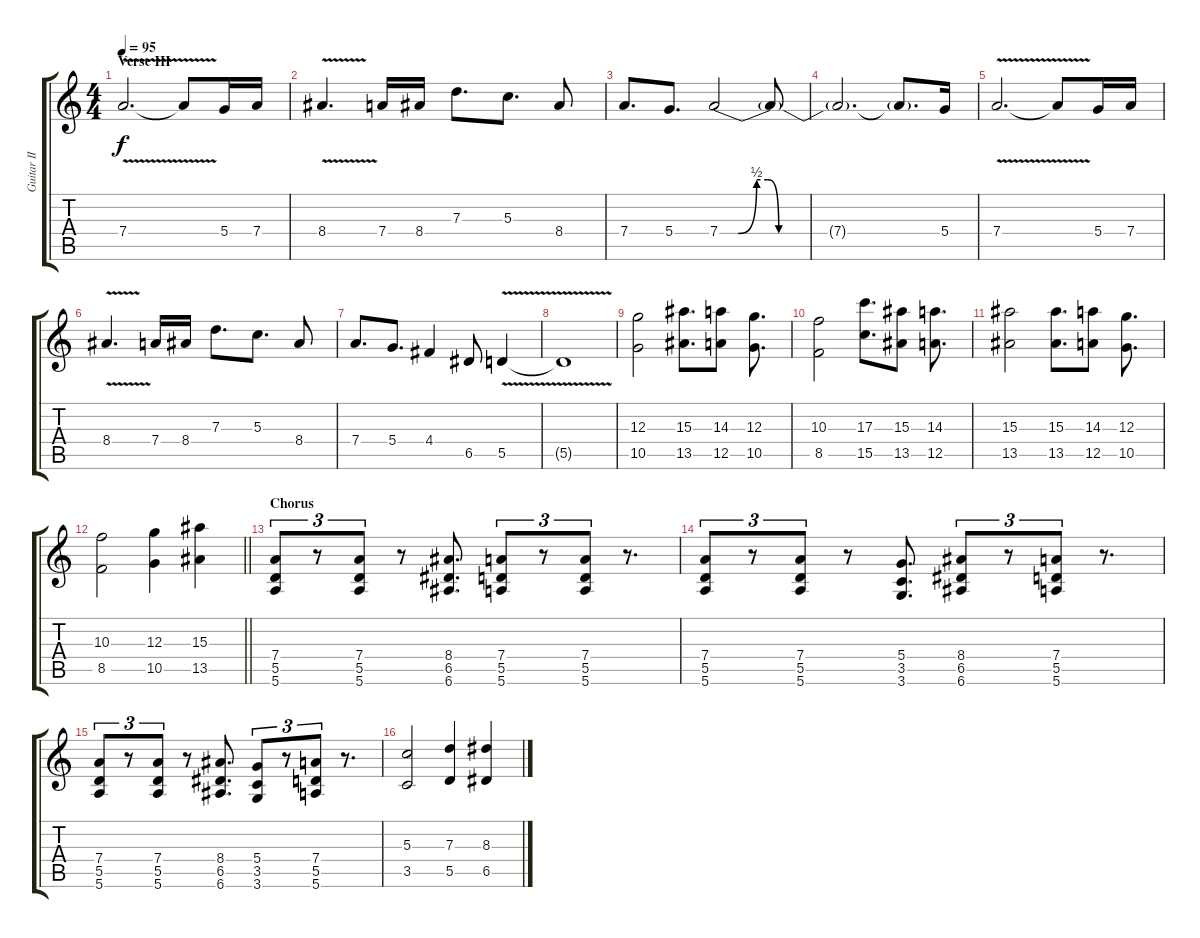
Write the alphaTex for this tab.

\track ("Guitar II" "Guitar II") {instrument overdrivenguitar}
\staff {score tabs}
\tuning (E4 B3 G3 D3 A2 E2) {hide}
\ts (4 4)
\section ("" "Verse III")
\tempo 95
\clef g2
\ks c
7.4{v}.2{d dy f} 7.4{t}.8 5.4.16 7.4.16 |
8.4{v}.4{d} 7.4.16 8.4.16 7.3.8{d} 5.3.8{d} 8.4.8 |
7.4.8{d} 5.4.8{d} 7.4{be (custom 0 0 5 0 10 2 13 2 16 0 60 0)}.2 7.4{t}.8 |
7.4{t}.2{d} 7.4{t}.8{d} 5.4.16 |
7.4{v}.2{d} 7.4{t}.8 5.4.16 7.4.16 |
8.4{v}.4{d} 7.4.16 8.4.16 7.3.8{d} 5.3.8{d} 8.4.8 |
7.4.8{d} 5.4.8{d} 4.4.4 6.5.8 5.5{v}.4 |
5.5{t}.1 |
(12.3 10.5).2 (15.3 13.5).8{d} (14.3 12.5).8 (12.3 10.5).8{d} |
(10.3 8.5).2 (17.3 15.5).8{d} (15.3 13.5).8 (14.3 12.5).8{d} |
(15.3 13.5).2 (15.3 13.5).8{d} (14.3 12.5).8 (12.3 10.5).8{d} |
\barLineRight lightlight
(10.3 8.5).2 (12.3 10.5).4 (15.3 13.5).4 |
\section ("" "Chorus")
(7.4 5.5 5.6).8{tu (3 2)} r.8{tu (3 2)} (7.4 5.5 5.6).8{tu (3 2)} r.8 (8.4 6.5 6.6).8{d} (7.4 5.5 5.6).8{tu (3 2)} r.8{tu (3 2)} (7.4 5.5 5.6).8{tu (3 2)} r.8{d} |
(7.4 5.5 5.6).8{tu (3 2)} r.8{tu (3 2)} (7.4 5.5 5.6).8{tu (3 2)} r.8 (5.4 3.5 3.6).8{d} (8.4 6.5 6.6).8{tu (3 2)} r.8{tu (3 2)} (7.4 5.5 5.6).8{tu (3 2)} r.8{d} |
(7.4 5.5 5.6).8{tu (3 2)} r.8{tu (3 2)} (7.4 5.5 5.6).8{tu (3 2)} r.8 (8.4 6.5 6.6).8{d} (5.4 3.5 3.6).8{tu (3 2)} r.8{tu (3 2)} (7.4 5.5 5.6).8{tu (3 2)} r.8{d} |
(5.3 3.5).2 (7.3 5.5).4 (8.3 6.5).4
